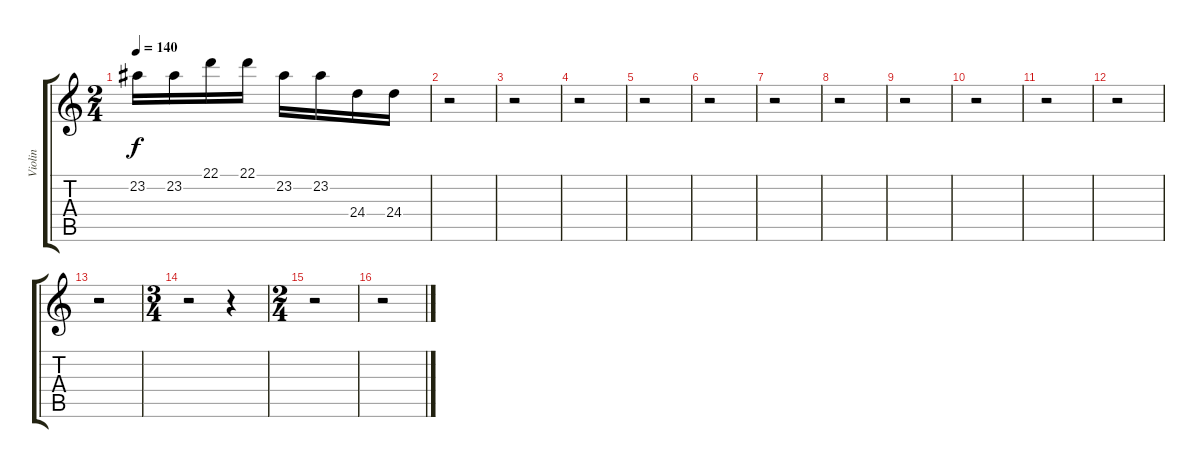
\track ("Violin" "Violin") {instrument stringensemble1}
\staff {score tabs}
\tuning (E4 B3 G3 D3 A2 E2) {hide}
\ts (2 4)
\tempo 140
\clef g2
\ks c
23.2.16{dy f} 23.2.16 22.1.16 22.1.16 23.2.16 23.2.16 24.4.16 24.4.16 |
r.2 |
r.2 |
r.2 |
r.2 |
r.2 |
r.2 |
r.2 |
r.2 |
r.2 |
r.2 |
r.2 |
r.2 |
\ts (3 4)
r.2 r.4 |
\ts (2 4)
r.2 |
r.2
